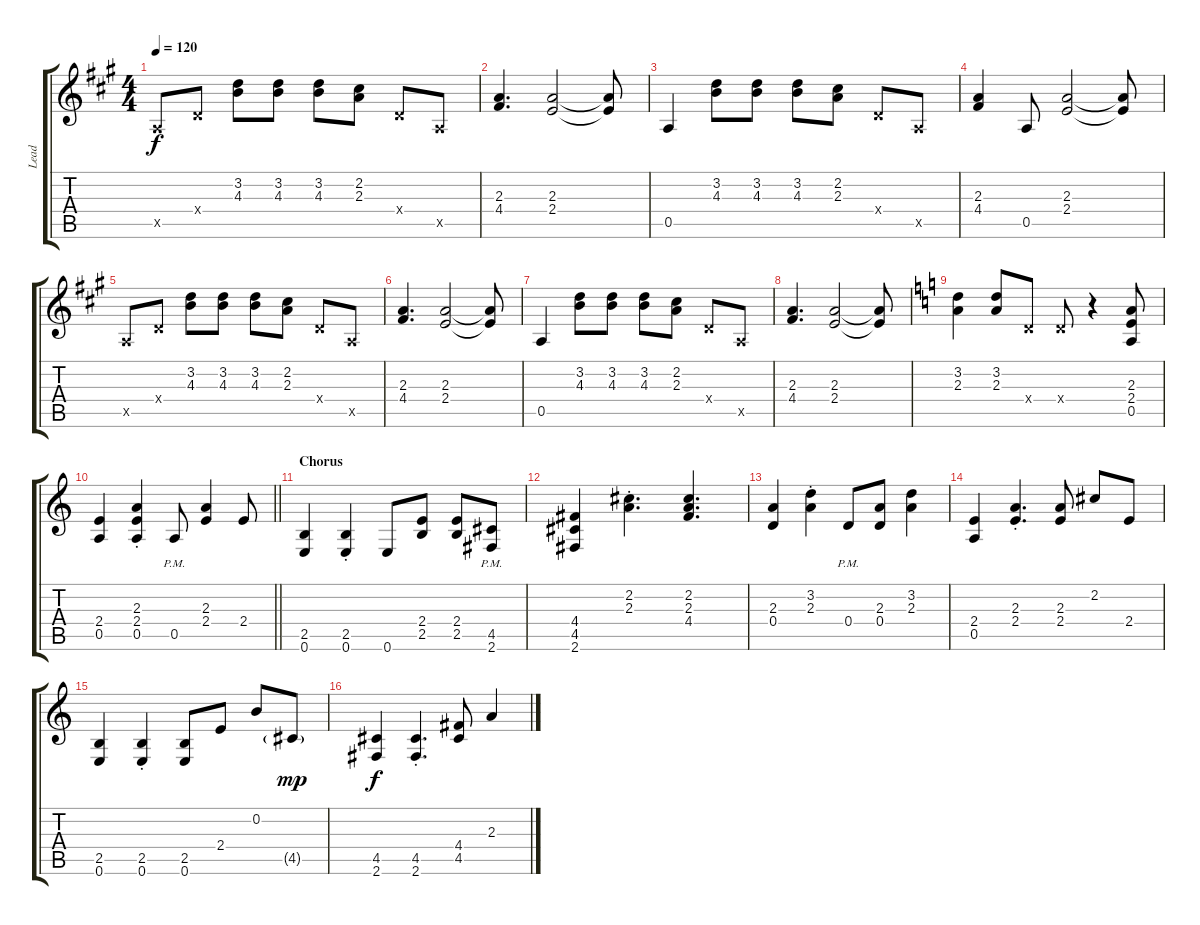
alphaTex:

\track ("Lead" "Lead") {instrument overdrivenguitar}
\staff {score tabs}
\tuning (E4 B3 G3 D3 A2 E2) {hide}
\ts (4 4)
\tempo 120
\clef g2
\ks a
0.5{x}.8{dy f} 0.4{x}.8 (3.2 4.3).8 (3.2 4.3).8 (3.2 4.3).8 (2.2 2.3).8 0.4{x}.8 0.5{x}.8 |
(2.3 4.4).4{d} (2.3 2.4).2 (2.3{t} 2.4{t}).8 |
0.5.4 (3.2 4.3).8 (3.2 4.3).8 (3.2 4.3).8 (2.2 2.3).8 0.4{x}.8 0.5{x}.8 |
(2.3 4.4).4 0.5.8 (2.3 2.4).2 (2.3{t} 2.4{t}).8 |
0.5{x}.8 0.4{x}.8 (3.2 4.3).8 (3.2 4.3).8 (3.2 4.3).8 (2.2 2.3).8 0.4{x}.8 0.5{x}.8 |
(2.3 4.4).4{d} (2.3 2.4).2 (2.3{t} 2.4{t}).8 |
0.5.4 (3.2 4.3).8 (3.2 4.3).8 (3.2 4.3).8 (2.2 2.3).8 0.4{x}.8 0.5{x}.8 |
(2.3 4.4).4{d} (2.3 2.4).2 (2.3{t} 2.4{t}).8 |
\ks c
(3.2 2.3).4 (3.2 2.3).8 0.4{x}.8 0.4{x}.8 r.4 (2.3 2.4 0.5).8 |
\barLineRight lightlight
(2.4 0.5).4 (2.3{st} 2.4{st} 0.5{st}).4 0.5{pm}.8 (2.3 2.4).4 2.4.8 |
\section ("" "Chorus")
(2.5 0.6).4 (2.5{st} 0.6{st}).4 0.6.8 (2.4 2.5).8 (2.4 2.5).8 (4.5{pm} 2.6{pm}).8 |
(4.4 4.5 2.6).4 (2.2{st} 2.3{st}).4{d} (2.2 2.3 4.4).4{d} |
(2.3 0.4).4 (3.2{st} 2.3{st}).4 0.4{pm}.8 (2.3 0.4).8 (3.2 2.3).4 |
(2.4 0.5).4 (2.3{st} 2.4{st}).4{d} (2.3 2.4).8 2.2.8 2.4.8 |
(2.5 0.6).4 (2.5{st} 0.6{st}).4 (2.5 0.6).8 2.4.8 0.2.8 4.5{g}.8{dy mp} |
(4.5 2.6).4{dy f} (4.5{st} 2.6{st}).4{d} (4.4 4.5).8 2.3.4
